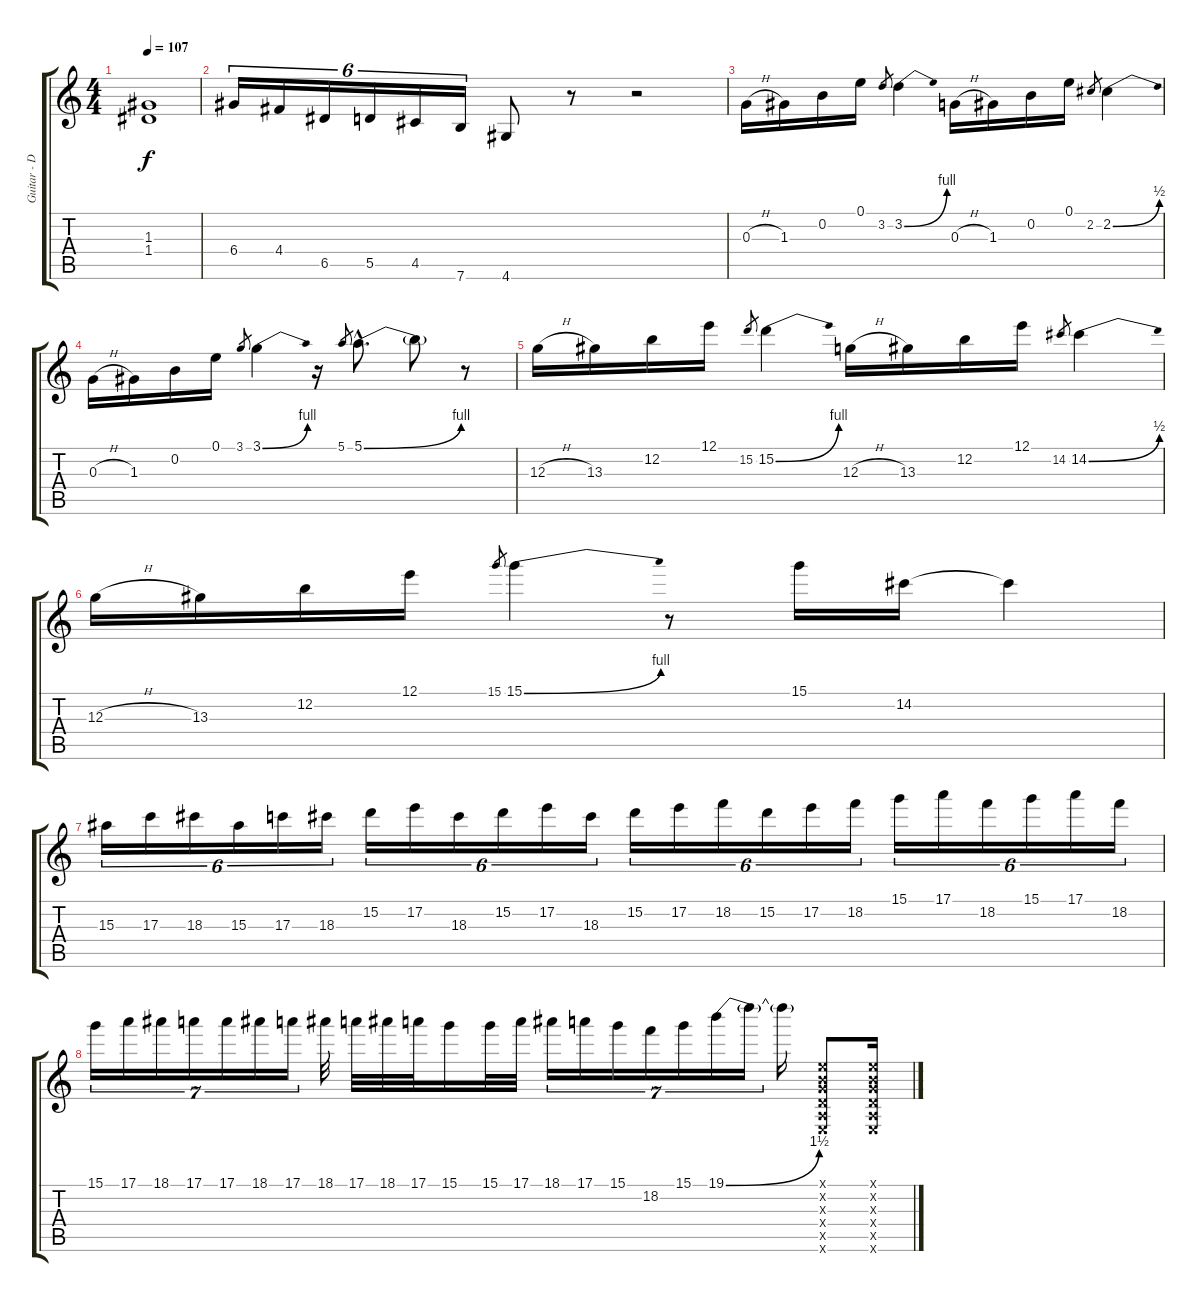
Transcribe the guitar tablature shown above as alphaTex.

\track ("Guitar - DimeBag" "Guitar - D") {instrument distortionguitar}
\staff {score tabs}
\tuning (E4 B3 G3 D3 A2 E2) {hide}
\ts (4 4)
\tempo 107
\clef g2
\ks c
(1.3 1.4).1{dy f} |
6.4.16{tu (6 4)} 4.4.16{tu (6 4)} 6.5.16{tu (6 4)} 5.5.16{tu (6 4)} 4.5.16{tu (6 4)} 7.6.16{tu (6 4)} 4.6.8 r.8 r.2 |
0.3{h}.16 1.3.16 0.2.16 0.1.16 3.2.8{gr} 3.2{be (bend 0 0 60 4)}.4 0.3{h}.16 1.3.16 0.2.16 0.1.16 2.2.8{gr} 2.2{be (bend 0 0 60 2)}.4 |
0.3{h}.16 1.3.16 0.2.16 0.1.16 3.1.8{gr} 3.1{be (bend 0 0 60 4)}.4 r.16 5.1.8{gr} 5.1{be (bend 0 0 60 4) hac}.8{d} 5.1{t}.8 r.8 |
12.3{h}.16 13.3.16 12.2.16 12.1.16 15.2.8{gr} 15.2{be (bend 0 0 60 4)}.4 12.3{h}.16 13.3.16 12.2.16 12.1.16 14.2.8{gr} 14.2{be (bend 0 0 60 2)}.4 |
12.3{h}.16 13.3.16 12.2.16 12.1.16 15.1.8{gr} 15.1{be (bend 0 0 60 4)}.4 r.8 15.1.16 14.2.16 14.2{t}.4 |
15.3.16{tu (6 4)} 17.3.16{tu (6 4)} 18.3.16{tu (6 4)} 15.3.16{tu (6 4)} 17.3.16{tu (6 4)} 18.3.16{tu (6 4)} 15.2.16{tu (6 4)} 17.2.16{tu (6 4)} 18.3.16{tu (6 4)} 15.2.16{tu (6 4)} 17.2.16{tu (6 4)} 18.3.16{tu (6 4)} 15.2.16{tu (6 4)} 17.2.16{tu (6 4)} 18.2.16{tu (6 4)} 15.2.16{tu (6 4)} 17.2.16{tu (6 4)} 18.2.16{tu (6 4)} 15.1.16{tu (6 4)} 17.1.16{tu (6 4)} 18.2.16{tu (6 4)} 15.1.16{tu (6 4)} 17.1.16{tu (6 4)} 18.2.16{tu (6 4)} |
15.1.16{tu (7 4)} 17.1.16{tu (7 4)} 18.1.16{tu (7 4)} 17.1.16{tu (7 4)} 17.1.16{tu (7 4)} 18.1.16{tu (7 4)} 17.1.16{tu (7 4)} 18.1.32 17.1.32 18.1.32 17.1.32 15.1.16 15.1.32 17.1.32 18.1.16{tu (7 4)} 17.1.16{tu (7 4)} 15.1.16{tu (7 4)} 18.2.16{tu (7 4)} 15.1.16{tu (7 4)} 19.1{be (bend 0 0 60 6)}.16{tu (7 4)} 19.1{t}.16{tu (7 4)} 19.1{t}.16 (0.1{x} 0.2{x} 0.3{x} 0.4{x} 0.5{x} 0.6{x}).8 (0.1{x} 0.2{x} 0.3{x} 0.4{x} 0.5{x} 0.6{x}).16
